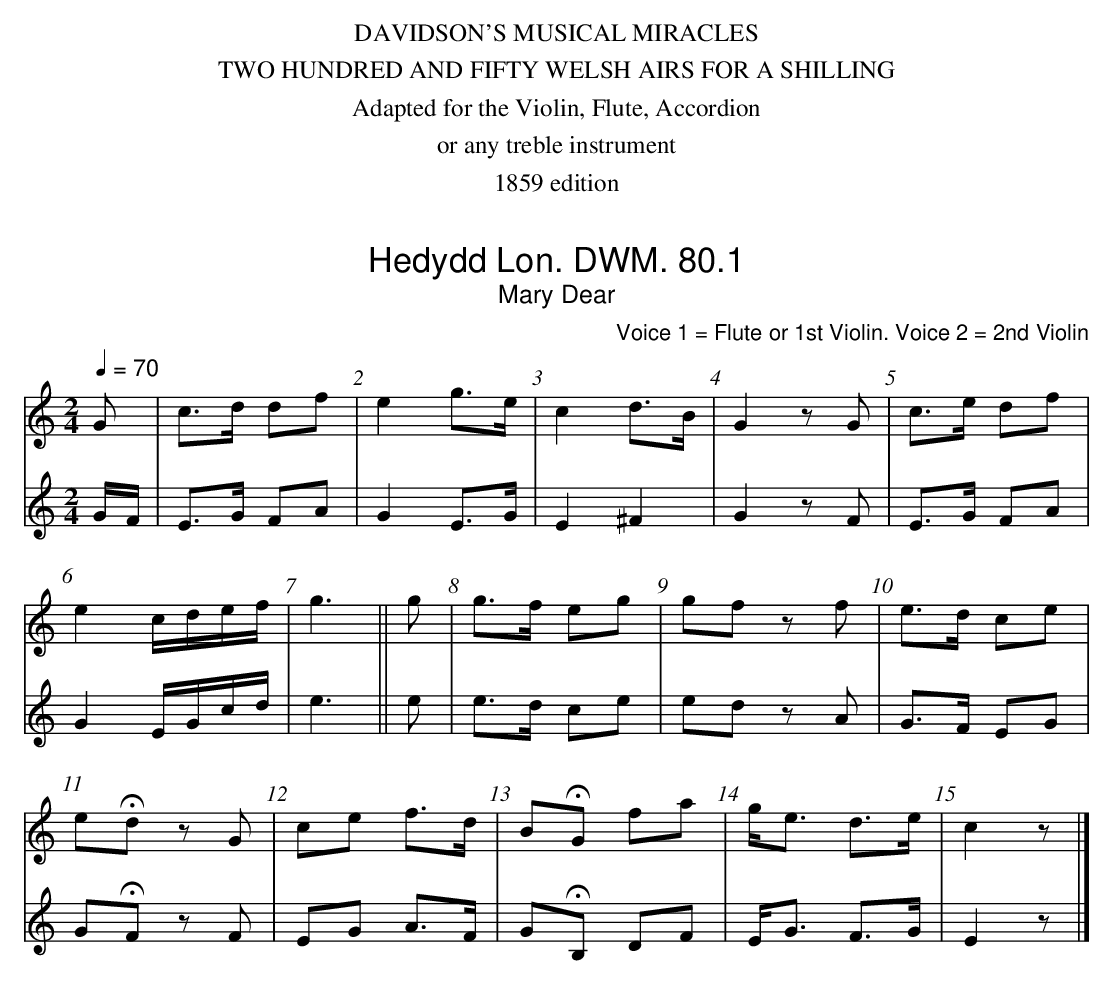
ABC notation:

X:1
T:Hedydd Lon. DWM. 80.1
T:Mary Dear
O:Voice 1 = Flute or 1st Violin. Voice 2 = 2nd Violin
M:2/4
L:1/8
Q:1/4=70
K:C
V:1
G| c>d df|e2 g>e|c2 d>B|G2 zG|c>e df|
V:2
G/F/|E>G FA|G2 E>G|E2^F2|G2 zF|E>G FA|
V:1
e2 c/d/e/f/|g3||g|g>f eg|gf zf|e>d ce|
V:2
G2 E/G/c/d/|e3||e|e>d ce|ed zA|G>F EG|
V:1
eHd zG|ce f>d|BHG fa|g<e d>e|c2 z|]
V:2
GHF zF|EG A>F|GHB, DF|E<G F>G|E2 z|]
